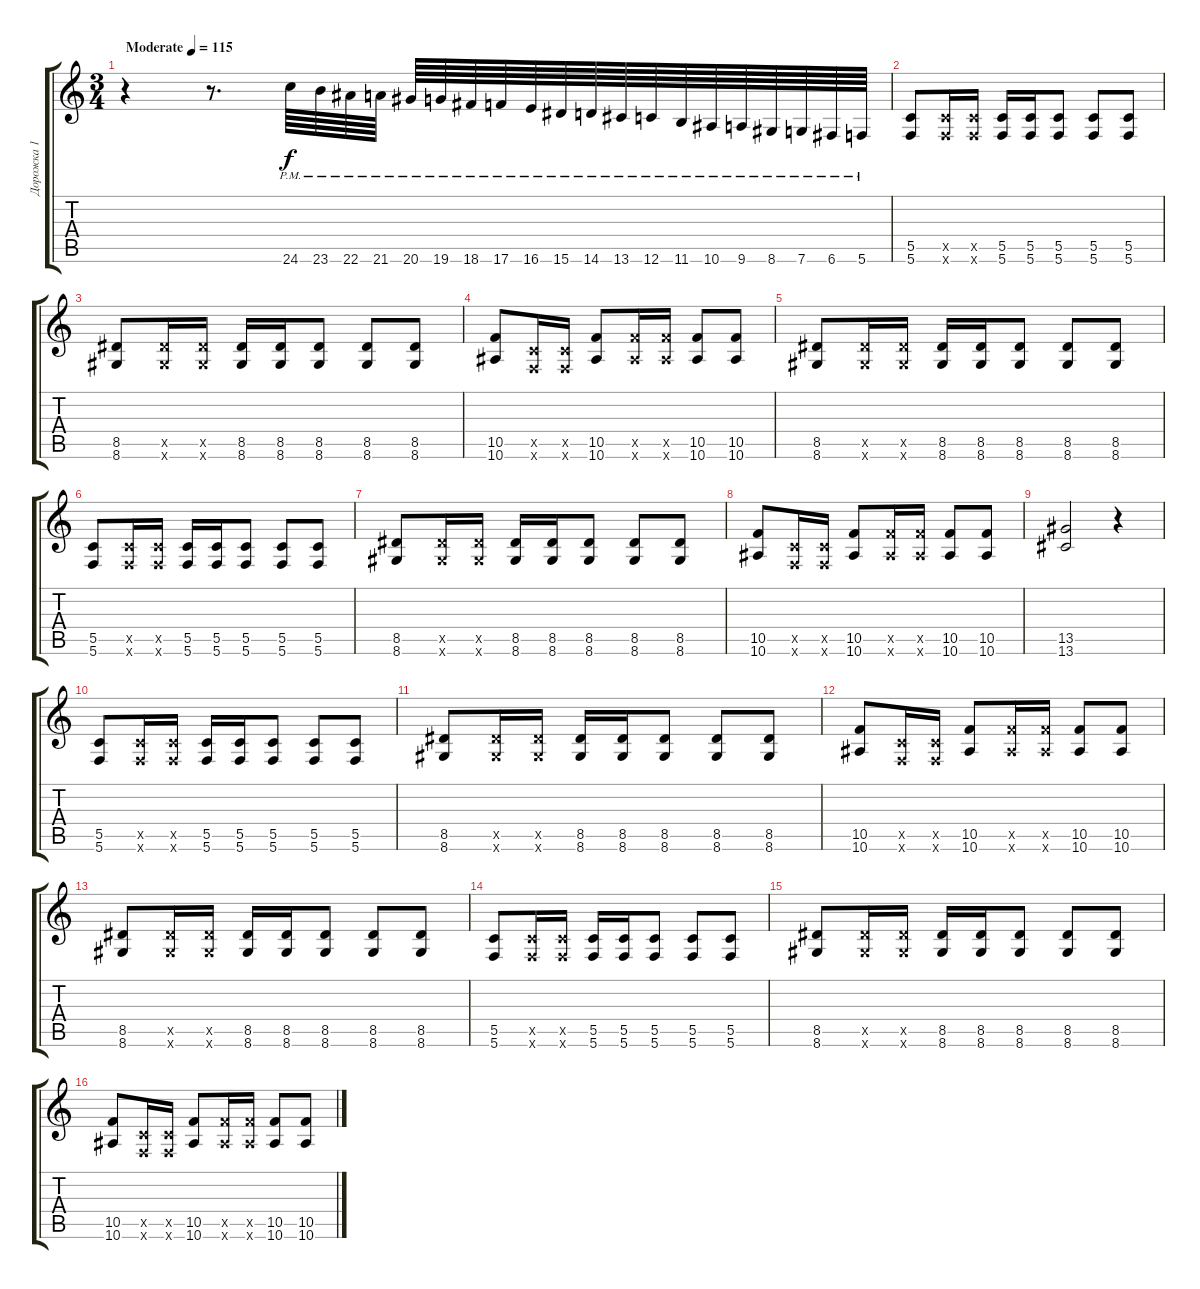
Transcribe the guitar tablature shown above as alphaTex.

\track ("Дорожка 1" "Дорожка 1") {instrument distortionguitar}
\staff {score tabs}
\tuning (D4 A3 F3 C3 G2 C2) {hide}
\ts (3 4)
\tempo (115 "Moderate")
\clef g2
\ks c
r.4{dy f instrument distortionguitar} r.8{d} 24.6{pm}.64 23.6{pm}.64 22.6{pm}.64 21.6{pm}.64 20.6{pm}.64 19.6{pm}.64 18.6{pm}.64 17.6{pm}.64 16.6{pm}.64 15.6{pm}.64 14.6{pm}.64 13.6{pm}.64 12.6{pm}.64 11.6{pm}.64 10.6{pm}.64 9.6{pm}.64 8.6{pm}.64 7.6{pm}.64 6.6{pm}.64 5.6{pm}.64 |
(5.5 5.6).8 (5.5{x} 5.6{x}).16 (5.5{x} 5.6{x}).16 (5.5 5.6).16 (5.5 5.6).16 (5.5 5.6).8 (5.5 5.6).8 (5.5 5.6).8 |
(8.5 8.6).8 (8.5{x} 8.6{x}).16 (8.5{x} 8.6{x}).16 (8.5 8.6).16 (8.5 8.6).16 (8.5 8.6).8 (8.5 8.6).8 (8.5 8.6).8 |
(10.5 10.6).8 (5.5{x} 5.6{x}).16 (5.5{x} 5.6{x}).16 (10.5 10.6).8 (10.5{x} 10.6{x}).16 (10.5{x} 10.6{x}).16 (10.5 10.6).8 (10.5 10.6).8 |
(8.5 8.6).8 (8.5{x} 8.6{x}).16 (8.5{x} 8.6{x}).16 (8.5 8.6).16 (8.5 8.6).16 (8.5 8.6).8 (8.5 8.6).8 (8.5 8.6).8 |
(5.5 5.6).8 (5.5{x} 5.6{x}).16 (5.5{x} 5.6{x}).16 (5.5 5.6).16 (5.5 5.6).16 (5.5 5.6).8 (5.5 5.6).8 (5.5 5.6).8 |
(8.5 8.6).8 (8.5{x} 8.6{x}).16 (8.5{x} 8.6{x}).16 (8.5 8.6).16 (8.5 8.6).16 (8.5 8.6).8 (8.5 8.6).8 (8.5 8.6).8 |
(10.5 10.6).8 (5.5{x} 5.6{x}).16 (5.5{x} 5.6{x}).16 (10.5 10.6).8 (10.5{x} 10.6{x}).16 (10.5{x} 10.6{x}).16 (10.5 10.6).8 (10.5 10.6).8 |
(13.5 13.6).2 r.4 |
(5.5 5.6).8 (5.5{x} 5.6{x}).16 (5.5{x} 5.6{x}).16 (5.5 5.6).16 (5.5 5.6).16 (5.5 5.6).8 (5.5 5.6).8 (5.5 5.6).8 |
(8.5 8.6).8 (8.5{x} 8.6{x}).16 (8.5{x} 8.6{x}).16 (8.5 8.6).16 (8.5 8.6).16 (8.5 8.6).8 (8.5 8.6).8 (8.5 8.6).8 |
(10.5 10.6).8 (5.5{x} 5.6{x}).16 (5.5{x} 5.6{x}).16 (10.5 10.6).8 (10.5{x} 10.6{x}).16 (10.5{x} 10.6{x}).16 (10.5 10.6).8 (10.5 10.6).8 |
(8.5 8.6).8 (8.5{x} 8.6{x}).16 (8.5{x} 8.6{x}).16 (8.5 8.6).16 (8.5 8.6).16 (8.5 8.6).8 (8.5 8.6).8 (8.5 8.6).8 |
(5.5 5.6).8 (5.5{x} 5.6{x}).16 (5.5{x} 5.6{x}).16 (5.5 5.6).16 (5.5 5.6).16 (5.5 5.6).8 (5.5 5.6).8 (5.5 5.6).8 |
(8.5 8.6).8 (8.5{x} 8.6{x}).16 (8.5{x} 8.6{x}).16 (8.5 8.6).16 (8.5 8.6).16 (8.5 8.6).8 (8.5 8.6).8 (8.5 8.6).8 |
(10.5 10.6).8 (5.5{x} 5.6{x}).16 (5.5{x} 5.6{x}).16 (10.5 10.6).8 (10.5{x} 10.6{x}).16 (10.5{x} 10.6{x}).16 (10.5 10.6).8 (10.5 10.6).8
